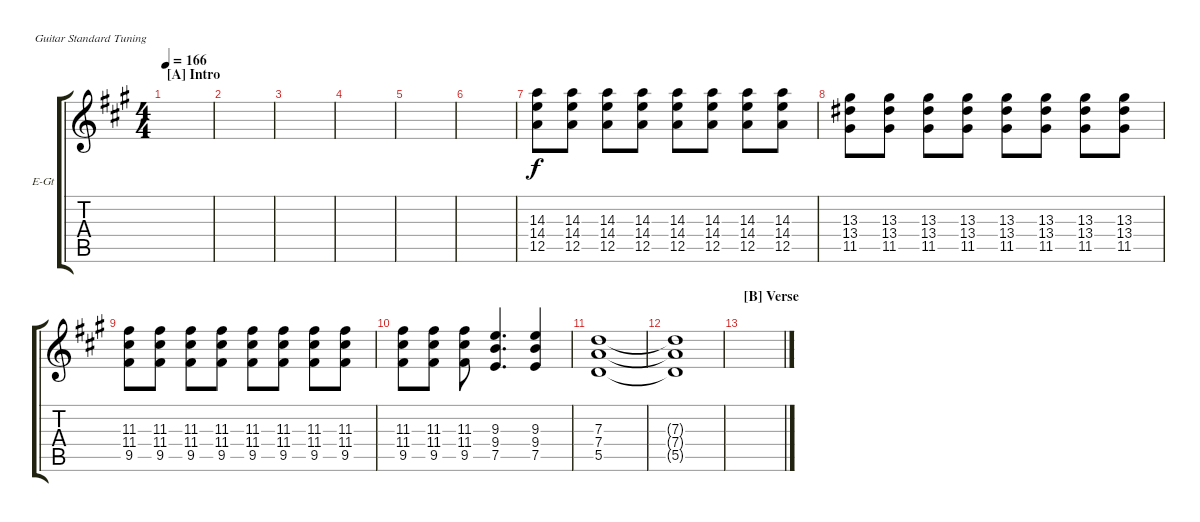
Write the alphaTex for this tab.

\defaultSystemsLayout 4
\bracketExtendMode groupsimilarinstruments
\firstSystemTrackNameOrientation horizontal
\otherSystemsTrackNameOrientation horizontal
\track ("Electric Guitar (Drive)" "E-Gt") {instrument overdrivenguitar}
\staff {score tabs}
\tuning (E4 B3 G3 D3 A2 E2)
\ts (4 4)
\section ("A" "Intro")
\tempo 166
\clef g2
\ks a
|
|
|
|
|
|
(12.5 14.4 14.3).8 (12.5 14.4 14.3).8 (12.5 14.4 14.3).8 (12.5 14.4 14.3).8 (12.5 14.4 14.3).8 (12.5 14.4 14.3).8 (12.5 14.4 14.3).8 (12.5 14.4 14.3).8 |
(11.5 13.4 13.3).8 (11.5 13.4 13.3).8 (11.5 13.4 13.3).8 (11.5 13.4 13.3).8 (11.5 13.4 13.3).8 (11.5 13.4 13.3).8 (11.5 13.4 13.3).8 (11.5 13.4 13.3).8 |
(9.5 11.4 11.3).8 (9.5 11.4 11.3).8 (9.5 11.4 11.3).8 (9.5 11.4 11.3).8 (9.5 11.4 11.3).8 (9.5 11.4 11.3).8 (9.5 11.4 11.3).8 (9.5 11.4 11.3).8 |
(9.5 11.4 11.3).8 (9.5 11.4 11.3).8 (9.5 11.4 11.3).8 (7.5 9.4 9.3).4{d} (7.5 9.4 9.3).4 |
(5.5 7.4 7.3).1 |
(5.5{t} 7.4{t} 7.3{t}).1 |
\section ("B" "Verse")
